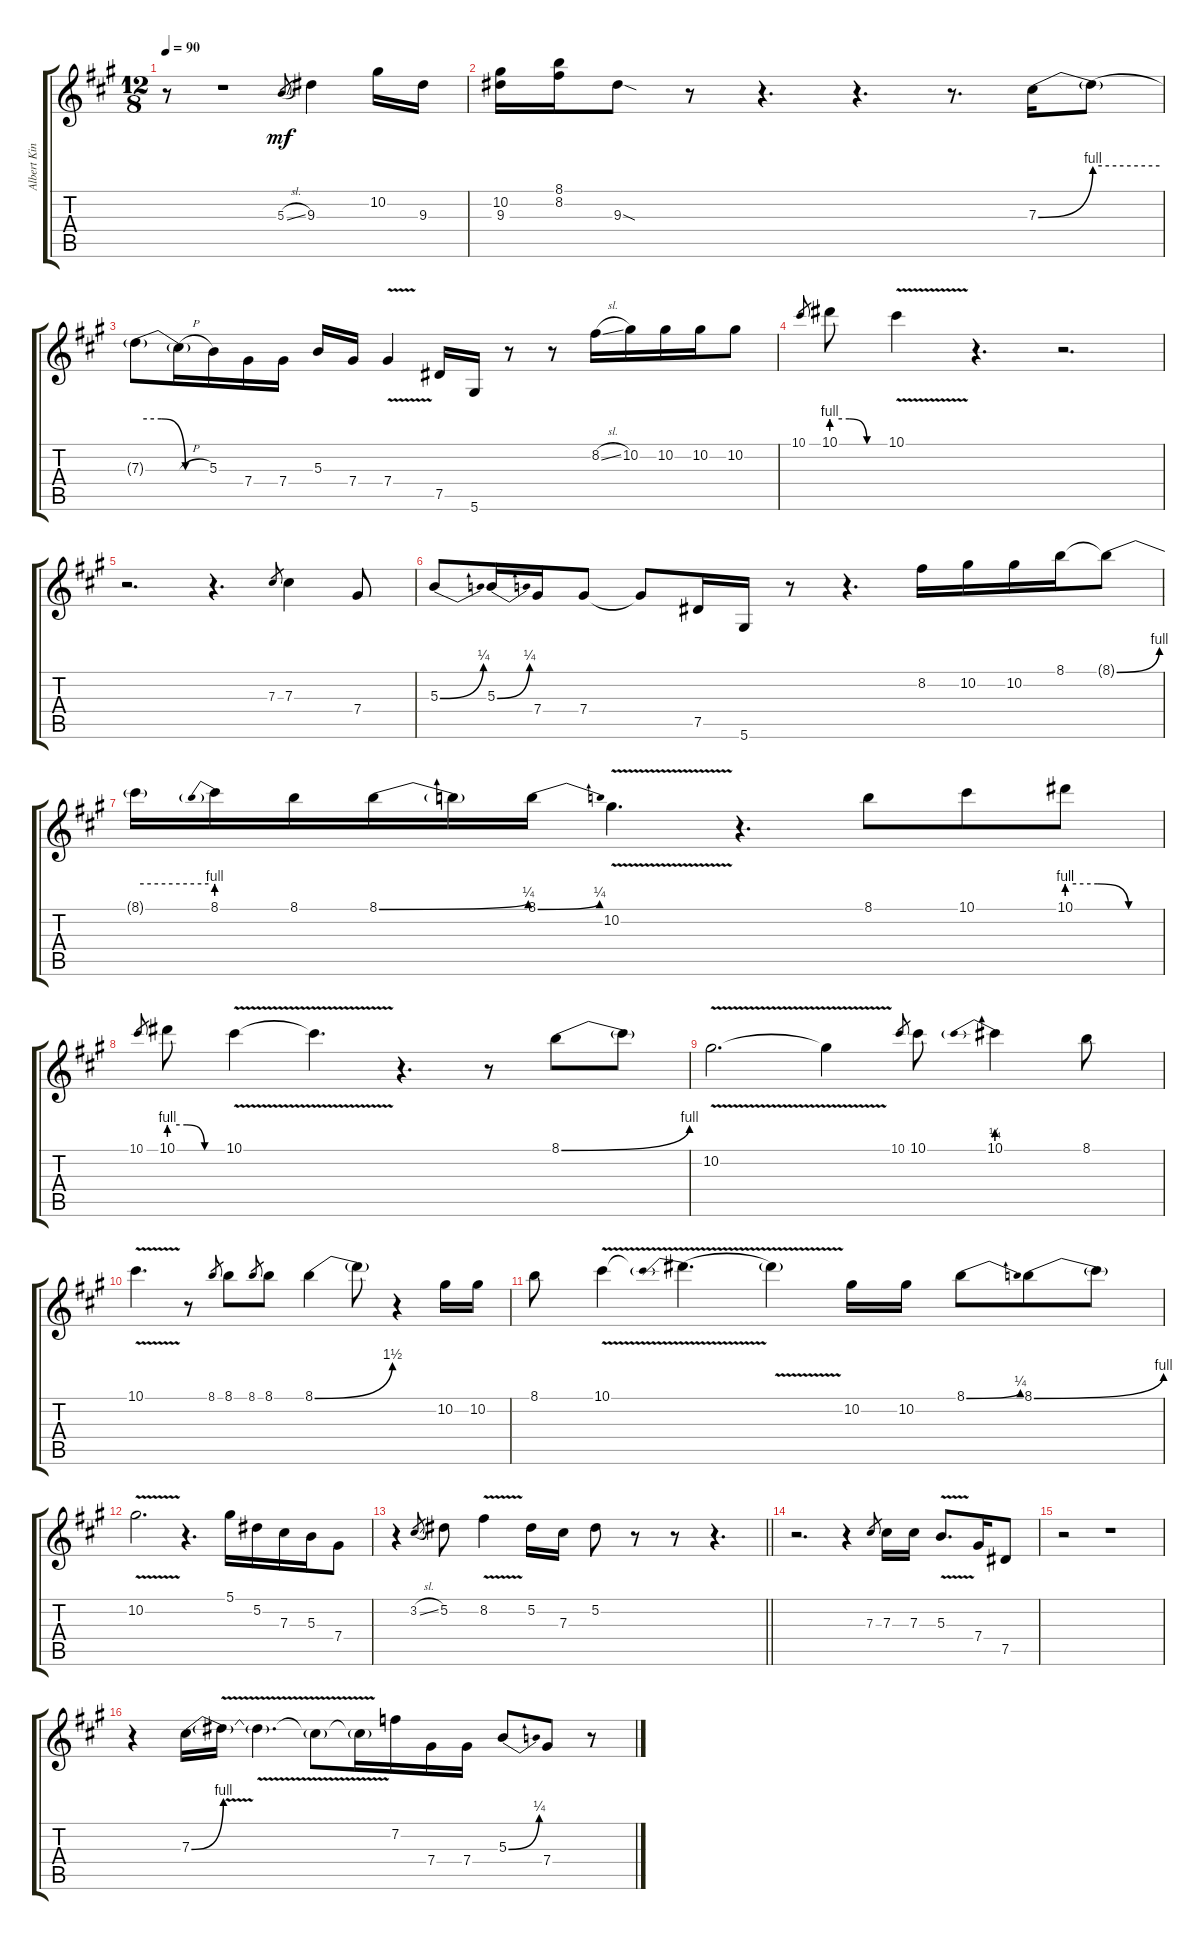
\track ("Albert King w/amp overdrive" "Albert Kin") {instrument overdrivenguitar}
\staff {score tabs}
\tuning (Eb4 Bb3 Gb3 Db3 Ab2 Eb2) {hide}
\ts (12 8)
\tempo 90
\clef g2
\ks a
r.8{dy mf instrument overdrivenguitar} r.1 5.3{sl}.8{gr} 9.3.4 10.2.16 9.3.16 |
(10.2 9.3).16 (8.1 8.2).16 9.3{sod}.8 r.8 r.4{d} r.4{d} r.8{d} 7.3{be (bend 0 0 60 4)}.16 7.3{be (hold 0 4 60 4) t}.8 |
7.3{be (custom 0 4 20 4 40 0 60 0) t}.8 7.3{h t}.16 5.3.16 7.4.16 7.4.16 5.3.16 7.4.16 7.4{v}.4 7.5.16 5.6.16 r.8 r.8 8.2{sl}.16 10.2.16 10.2.16 10.2.16 10.2.8 |
10.1.8{gr} 10.1{be (custom 0 4 20 4 40 0 60 0)}.8 10.1{v}.4 r.4{d} r.2{d} |
r.2{d} r.4{d} 7.3.8{gr} 7.3.4 7.4.8 |
5.3{be (bend 0 0 60 1)}.8 5.3{be (bend 0 0 60 1)}.16 7.4.16 7.4.8 7.4{t}.8 7.5.16 5.6.16 r.8 r.4{d} 8.2.16 10.2.16 10.2.16 8.1.16 8.1{be (bend 0 0 60 4) t}.8 |
8.1{be (hold 0 4 60 4) t}.16 8.1{be (prebend 0 4 60 4)}.16 8.1.16 8.1{be (bend 0 0 60 1)}.16 8.1{t}.16 8.1{be (bend 0 0 60 1)}.16 10.2{v}.4{d} r.4{d} 8.1.8 10.1.8 10.1{be (custom 0 4 20 4 40 0 60 0)}.8 |
10.1.8{gr} 10.1{be (custom 0 4 20 4 40 0 60 0)}.8 10.1{v}.4 10.1{v t}.4{d} r.4{d} r.8 8.1{be (bend 0 0 60 4)}.8 8.1{t}.8 |
10.2{v}.2{d} 10.2{v t}.4 10.1.8{gr} 10.1.8 10.1{be (prebend 0 1 60 1)}.4 8.1.8 |
10.1{v}.4{d} r.8 8.1.8{gr} 8.1.8 8.1.8{gr} 8.1.8 8.1{be (bend 0 0 60 6)}.4 8.1{t}.8 r.4 10.2.16 10.2.16 |
8.1.8 10.1{v}.4 10.1{be (prebend 0 4 60 4) t}.4{d} 10.1{v t}.4 10.2.16 10.2.16 8.1{be (bend 0 0 60 1)}.8 8.1{be (bend 0 0 60 4)}.8 8.1{t}.8 |
10.2{v}.2{d} r.4{d} 5.1.16 5.2.16 7.3.16 5.3.16 7.4.8 |
\barLineRight lightlight
r.4 3.2{sl}.8{gr} 5.2.8 8.2{v}.4 5.2.16 7.3.16 5.2.8 r.8 r.8 r.4{d} |
r.2{d} r.4 7.3.8{gr} 7.3.16 7.3.16 5.3{v}.8{d} 7.4.16 7.5.8 |
r.2 r.1 |
r.4 7.3{be (bend 0 0 60 4)}.16 7.3{v t}.16 7.3{v t}.4{d} 7.3{v t}.8 7.3{t}.16 7.2.16 7.4.16 7.4.16 5.3{be (bend 0 0 60 1)}.8 7.4.8 r.8
